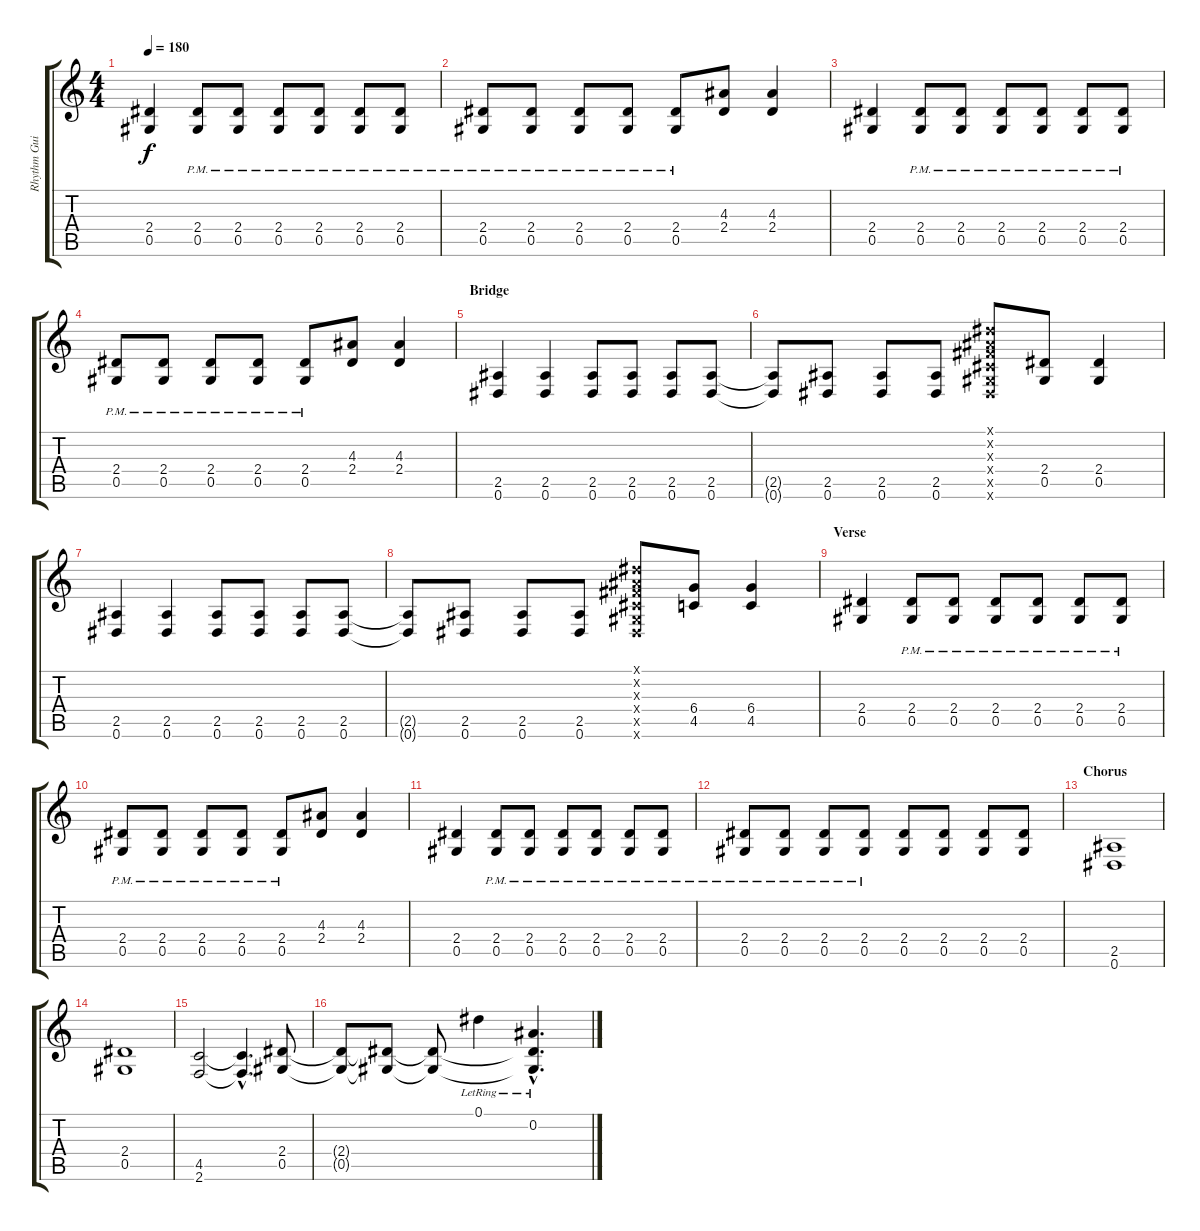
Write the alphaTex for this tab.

\track ("Rhythm Guitar" "Rhythm Gui") {instrument distortionguitar}
\staff {score tabs}
\tuning (Eb4 Bb3 Gb3 Db3 Ab2 Eb2) {hide}
\ts (4 4)
\tempo 180
\clef g2
\ks c
(2.4 0.5).4{dy f} (2.4{pm} 0.5{pm}).8 (2.4{pm} 0.5{pm}).8 (2.4{pm} 0.5{pm}).8 (2.4{pm} 0.5{pm}).8 (2.4{pm} 0.5{pm}).8 (2.4{pm} 0.5{pm}).8 |
(2.4{pm} 0.5{pm}).8 (2.4{pm} 0.5{pm}).8 (2.4{pm} 0.5{pm}).8 (2.4{pm} 0.5{pm}).8 (2.4{pm} 0.5{pm}).8 (4.3 2.4).8 (4.3 2.4).4 |
(2.4 0.5).4 (2.4{pm} 0.5{pm}).8 (2.4{pm} 0.5{pm}).8 (2.4{pm} 0.5{pm}).8 (2.4{pm} 0.5{pm}).8 (2.4{pm} 0.5{pm}).8 (2.4{pm} 0.5{pm}).8 |
(2.4{pm} 0.5{pm}).8 (2.4{pm} 0.5{pm}).8 (2.4{pm} 0.5{pm}).8 (2.4{pm} 0.5{pm}).8 (2.4{pm} 0.5{pm}).8 (4.3 2.4).8 (4.3 2.4).4 |
\section ("" "Bridge")
(2.5 0.6).4 (2.5 0.6).4 (2.5 0.6).8 (2.5 0.6).8 (2.5 0.6).8 (2.5 0.6).8 |
(2.5{t} 0.6{t}).8 (2.5 0.6).8 (2.5 0.6).8 (2.5 0.6).8 (0.1{x} 0.2{x} 0.3{x} 0.4{x} 0.5{x} 0.6{x}).8 (2.4 0.5).8 (2.4 0.5).4 |
(2.5 0.6).4 (2.5 0.6).4 (2.5 0.6).8 (2.5 0.6).8 (2.5 0.6).8 (2.5 0.6).8 |
(2.5{t} 0.6{t}).8 (2.5 0.6).8 (2.5 0.6).8 (2.5 0.6).8 (0.1{x} 0.2{x} 0.3{x} 0.4{x} 0.5{x} 0.6{x}).8 (6.4 4.5).8 (6.4 4.5).4 |
\section ("" "Verse")
(2.4 0.5).4 (2.4{pm} 0.5{pm}).8 (2.4{pm} 0.5{pm}).8 (2.4{pm} 0.5{pm}).8 (2.4{pm} 0.5{pm}).8 (2.4{pm} 0.5{pm}).8 (2.4{pm} 0.5{pm}).8 |
(2.4{pm} 0.5{pm}).8 (2.4{pm} 0.5{pm}).8 (2.4{pm} 0.5{pm}).8 (2.4{pm} 0.5{pm}).8 (2.4{pm} 0.5{pm}).8 (4.3 2.4).8 (4.3 2.4).4 |
(2.4 0.5).4 (2.4{pm} 0.5{pm}).8 (2.4{pm} 0.5{pm}).8 (2.4{pm} 0.5{pm}).8 (2.4{pm} 0.5{pm}).8 (2.4{pm} 0.5{pm}).8 (2.4{pm} 0.5{pm}).8 |
(2.4{pm} 0.5{pm}).8 (2.4{pm} 0.5{pm}).8 (2.4{pm} 0.5{pm}).8 (2.4{pm} 0.5{pm}).8 (2.4 0.5).8 (2.4 0.5).8 (2.4 0.5).8 (2.4 0.5).8 |
\section ("" "Chorus")
(2.5 0.6).1 |
(2.4 0.5).1 |
(4.5 2.6).2 (4.5{hac t} 2.6{hac t}).4{d} (2.4 0.5).8 |
(2.4{t} 0.5{t}).8 (2.4{t} 0.5{t}).8 (2.4{t} 0.5{t}).8 0.1{lr}.4 (0.2{hac lr} 2.4{hac t} 0.5{hac t}).4{d}
